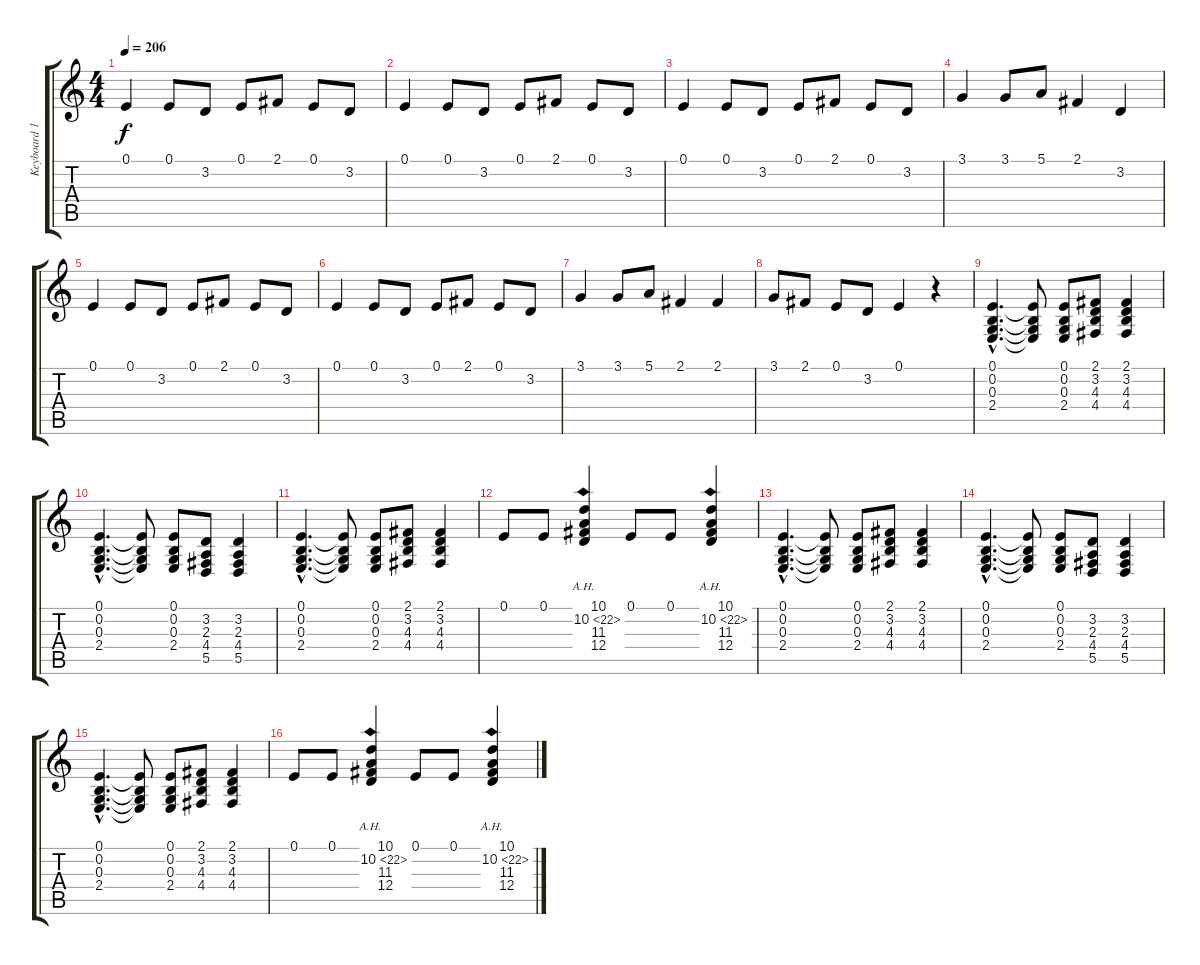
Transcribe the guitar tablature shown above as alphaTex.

\track ("Keyboard 1" "Keyboard 1") {instrument stringensemble1}
\staff {score tabs}
\tuning (E4 B3 G3 D3 A2 E2) {hide}
\ts (4 4)
\tempo 206
\clef g2
\ks c
0.1.4{dy f volume 16 instrument tangoaccordion} 0.1.8 3.2.8 0.1.8 2.1.8 0.1.8 3.2.8 |
0.1.4 0.1.8 3.2.8 0.1.8 2.1.8 0.1.8 3.2.8 |
0.1.4 0.1.8 3.2.8 0.1.8 2.1.8 0.1.8 3.2.8 |
3.1.4 3.1.8 5.1.8 2.1.4 3.2.4 |
0.1.4{volume 16 instrument tangoaccordion} 0.1.8 3.2.8 0.1.8 2.1.8 0.1.8 3.2.8 |
0.1.4 0.1.8 3.2.8 0.1.8 2.1.8 0.1.8 3.2.8 |
3.1.4 3.1.8 5.1.8 2.1.4 2.1.4 |
3.1.8 2.1.8 0.1.8 3.2.8 0.1.4 r.4 |
(0.1{hac} 0.2{hac} 0.3{hac} 2.4{hac}).4{d volume 11 instrument stringensemble1} (0.1{t} 0.2{t} 0.3{t} 2.4{t}).8 (0.1 0.2 0.3 2.4).8 (2.1 3.2 4.3 4.4).8 (2.1 3.2 4.3 4.4).4 |
(0.1{hac} 0.2{hac} 0.3{hac} 2.4{hac}).4{d} (0.1{t} 0.2{t} 0.3{t} 2.4{t}).8 (0.1 0.2 0.3 2.4).8 (3.2 2.3 4.4 5.5).8 (3.2 2.3 4.4 5.5).4 |
(0.1{hac} 0.2{hac} 0.3{hac} 2.4{hac}).4{d} (0.1{t} 0.2{t} 0.3{t} 2.4{t}).8 (0.1 0.2 0.3 2.4).8 (2.1 3.2 4.3 4.4).8 (2.1 3.2 4.3 4.4).4 |
0.1.8 0.1.8 (10.1 10.2{ah 12} 11.3 12.4).4 0.1.8 0.1.8 (10.1 10.2{ah 12} 11.3 12.4).4 |
(0.1{hac} 0.2{hac} 0.3{hac} 2.4{hac}).4{d volume 11 instrument stringensemble1} (0.1{t} 0.2{t} 0.3{t} 2.4{t}).8 (0.1 0.2 0.3 2.4).8 (2.1 3.2 4.3 4.4).8 (2.1 3.2 4.3 4.4).4 |
(0.1{hac} 0.2{hac} 0.3{hac} 2.4{hac}).4{d} (0.1{t} 0.2{t} 0.3{t} 2.4{t}).8 (0.1 0.2 0.3 2.4).8 (3.2 2.3 4.4 5.5).8 (3.2 2.3 4.4 5.5).4 |
(0.1{hac} 0.2{hac} 0.3{hac} 2.4{hac}).4{d} (0.1{t} 0.2{t} 0.3{t} 2.4{t}).8 (0.1 0.2 0.3 2.4).8 (2.1 3.2 4.3 4.4).8 (2.1 3.2 4.3 4.4).4 |
0.1.8 0.1.8 (10.1 10.2{ah 12} 11.3 12.4).4 0.1.8 0.1.8 (10.1 10.2{ah 12} 11.3 12.4).4
